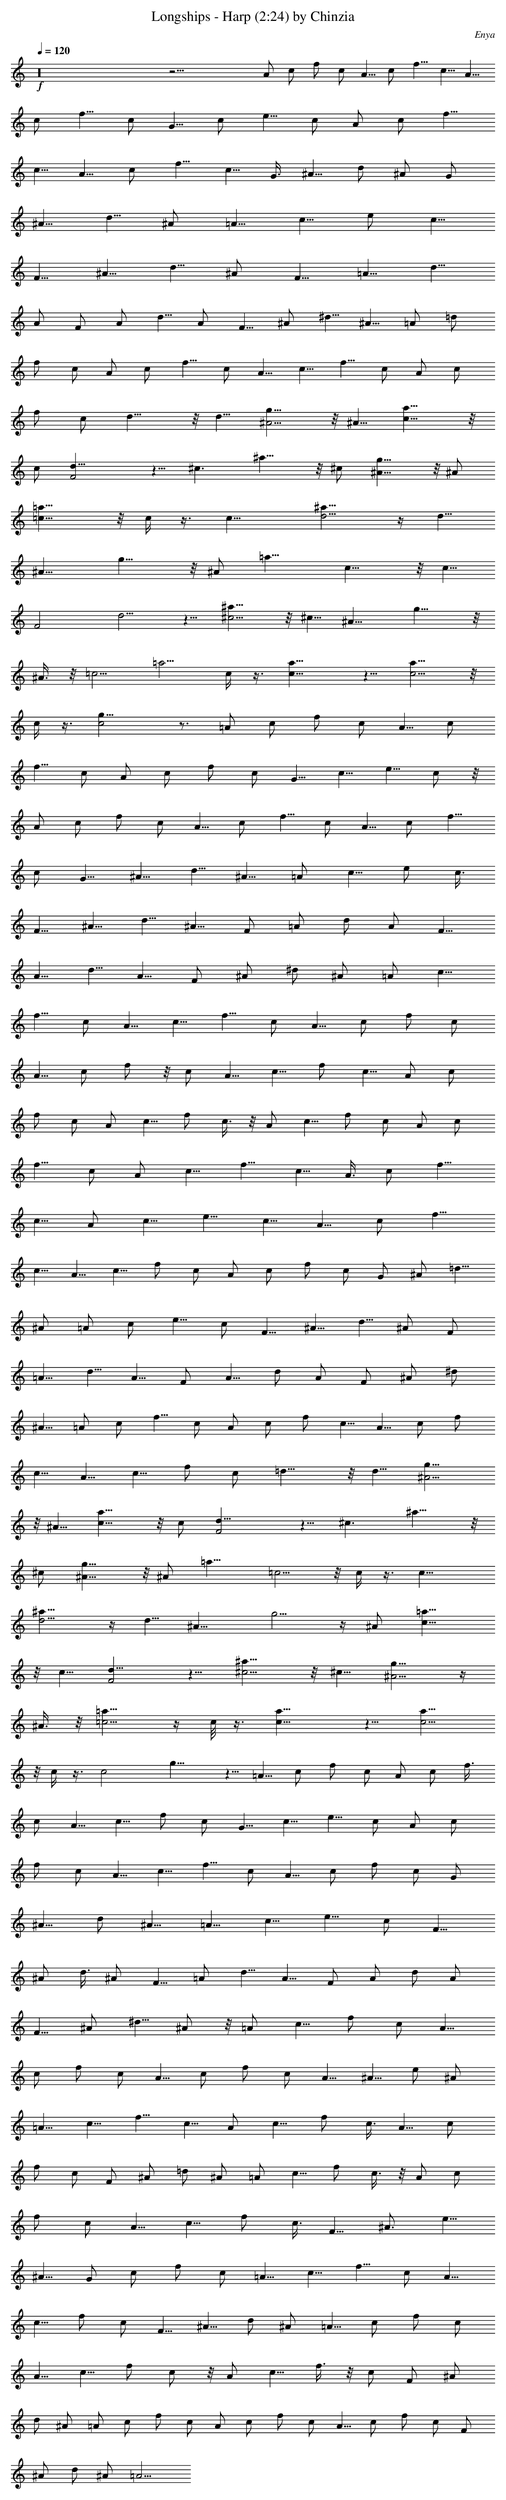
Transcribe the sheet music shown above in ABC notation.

X:1
T:Longships - Harp (2:24) by Chinzia
C:Enya
L:1/4
Q:120
K:C
+f+
z16 z37/4 A/2 c/2 f/2 [c/2z3/8] [A5/8z/2] c/2 [f5/8z/2] [c5/8z/2] A5/8
c/2 [f5/8z/2] c/2 [G5/8z/2] c/2 [e5/8z/2] c/2 A/2 c/2 [f5/8z/2]
[c5/8z/2] [A5/8z/2] c/2 [f5/8z/2] c5/8 G3/8 ^A5/8 d/2 ^A/2 G/2
[^A5/8z/2] [d5/8z/2] ^A/2 [=A5/8z/2] c5/8 [e/2z3/8] [c5/8z/2]
[F5/8z/2] [^A5/8z/2] d5/8 [^A/2z3/8] [F5/8z/2] [=A5/8z/2] [d5/8z/2]
A/2 F/2 A/2 [d5/8z/2] A/2 [F5/8z/2] ^A/2 [^d5/8z/2] ^A5/8 =A/2 =d/2
f/2 c/2 A/2 c/2 [f5/8z/2] c/2 [A5/8z/2] [c5/8z/2] f5/8 c/2 A/2 c/2
f/2 c/2 d11/8 z/8 [d5/8z/2] [g11/8^A5/4] z/8 ^A5/8 [c11/8a11/8] z/8
c/2 [F2d11/8] z5/8 [^c3/2z/8] ^a11/8 z/8 ^c/2 [^A11/8g11/8] z/8 ^A/2
[=a11/8=c11/8] z/8 c/4 z3/8 c15/8 [d5/4^a11/8] z/4 [d5/8z/2]
[^A11/8z/8] g11/8 z/8 [^A/2z3/8] [=a11/8z/8] c11/8 z/8 [c5/8z/2]
[F2z/8] d5/4 z5/8 [^c5/4^a11/8] z/8 [^c5/8z/2] [^A11/8z/8] g11/8 z/8
^A3/8 z/8 [=c5/4z/8] =a5/4 c/4 z3/8 [c15/8a11/8] z5/8 [c5/4a11/8] z/8
c/4 z3/8 [c2g11/8] z3/4 =A/2 c/2 [f/2z3/8] c/2 [A5/8z/2] c/2
[f5/8z/2] c/2 A/2 c/2 f/2 c/2 [G5/8z/2] [c5/8z/2] [e5/8z/2] c/2 z/8
A/2 c/2 f/2 c/2 [A5/8z/2] c/2 [f5/8z/2] c/2 [A5/8z/2] c/2 [f5/8z/2]
c/2 [G5/8z/2] [^A5/8z/2] [d5/8z/2] ^A5/8 [=A/2z3/8] c5/8 e/2 c3/8
[F5/8z/2] [^A5/8z/2] [d5/8z/2] ^A5/8 F/2 =A/2 d/2 A/2 [F5/8z/2]
[A5/8z/2] [d5/8z/2] A5/8 F/2 ^A/2 [^d/2z3/8] ^A/2 =A/2 c5/8
[f5/8z3/8] c/2 [A5/8z/2] [c5/8z/2] [f5/8z/2] c/2 A5/8 c/2 f/2 c/2
[A5/8z/2] [c/2z3/8] f/2 z/8 c/2 [A5/8z/2] c5/8 [f/2z3/8] c5/8 A/2 c/2
f/2 c/2 [A/2z3/8] c5/8 f/2 c3/8 z/8 [A/2z3/8] c5/8 f/2 c/2 A/2 c/2
[f5/8z/2] c/2 A/2 [c5/8z/2] [f5/8z/2] c5/8 A3/8 c/2 [f5/8z/2]
[c5/8z/2] A/2 [c5/8z/2] [e5/8z/2] [c5/8z/2] [A5/8z/2] c/2 [f5/8z/2]
[c5/8z/2] [A5/8z/2] c5/8 f/2 c/2 A/2 c/2 f/2 c/2 G/2 ^A/2 [=d5/8z/2]
^A/2 =A/2 c/2 [e5/8z/2] c/2 [F5/8z/2] [^A5/8z/2] [d5/8z/2] ^A/2 F/2
[=A5/8z/2] [d5/8z/2] A5/8 [F/2z3/8] A5/8 d/2 A/2 F/2 ^A/2 [^d/2z3/8]
^A5/8 =A/2 c/2 [f5/8z/2] c/2 A/2 c/2 f/2 [c5/8z/2] [A5/8z/2] c/2 f/2
[c5/8z/2] [A5/8z/2] c5/8 f/2 c/2 =d11/8 z/8 [d5/8z/2] [g11/8^A5/4]
z/8 ^A5/8 [c11/8a11/8] z/8 c/2 [F2d11/8] z5/8 [^c3/2z/8] ^a11/8 z/8
^c/2 [^A11/8g11/8] z/8 ^A/2 [=a11/8z/8] =c5/4 z/8 c/4 z3/8 c15/8
[^a11/8d5/4] z/4 [d5/8z/2] [^A11/8z/8] g5/4 z/4 ^A/2 [=a11/8c11/8]
z/8 [c5/8z/2] [d11/8F2] z5/8 [^c5/4^a11/8] z/8 ^c5/8 [^A5/4g11/8] z/4
^A3/8 z/8 [=c5/4=a11/8] z/4 c/8 z3/8 [c15/8a11/8] z5/8 [c5/4a11/8]
z/8 c/4 z3/8 [c2z/8] g11/8 z5/8 [=A5/8z/2] c/2 f/2 c/2 A/2 c/2 f3/8
c/2 [A5/8z/2] [c5/8z/2] f/2 c/2 [G5/8z/2] [c5/8z/2] e5/8 c/2 A/2 c/2
f/2 c/2 [A5/8z/2] [c5/8z/2] f5/8 c/2 [A5/8z/2] c/2 f/2 c/2 [G/2z3/8]
^A5/8 [d/2z3/8] [^A5/8z/2] =A5/8 [c5/8z/2] [e5/8z/2] c/2 [F5/8z/2]
^A/2 d3/8 ^A/2 [F5/8z/2] =A/2 [d5/8z/2] A5/8 F/2 A/2 d/2 A/2
[F5/8z/2] ^A/2 [^d5/8z/2] ^A/2 z/8 [=A/2z3/8] [c5/8z/2] f/2 c/2 A5/8
c/2 f/2 c/2 [A5/8z/2] c/2 f/2 c/2 [A5/8z/2] ^A5/8 [e/2z3/8] ^A/2
[=A5/8z/2] [c5/8z/2] [f5/8z/2] c5/8 [A/2z3/8] c5/8 f/2 c3/8 A5/8 c/2
f/2 c/2 F/2 ^A/2 =d/2 ^A/2 =A/2 [c5/8z/2] f/2 c3/8 z/8 A/2 c/2
[f/2z3/8] c/2 [A5/8z/2] c5/8 f/2 c3/8 [F5/8z/2] [^A3/4z/2] [e5/8z/2]
^A5/8 [G/2z3/8] c/2 f/2 c/2 [=A5/8z/2] [c5/8z/2] f5/8 c/2 [A5/8z/2]
c5/8 f/2 c/2 [F5/8z/2] [^A5/8z/2] d/2 ^A/2 =A5/8 [c/2z3/8] f/2 c/2
[A5/8z/2] [c5/8z/2] f/2 c/2 z/8 [A/2z3/8] c5/8 f3/8 z/8 c/2 F/2 ^A/2
d/2 ^A/2 =A/2 c/2 f/2 c/2 A/2 c/2 f/2 c/2 [A5/8z/2] c/2 f/2 c/2 F/2
^A/2 d/2 ^A/2 =A5/4
